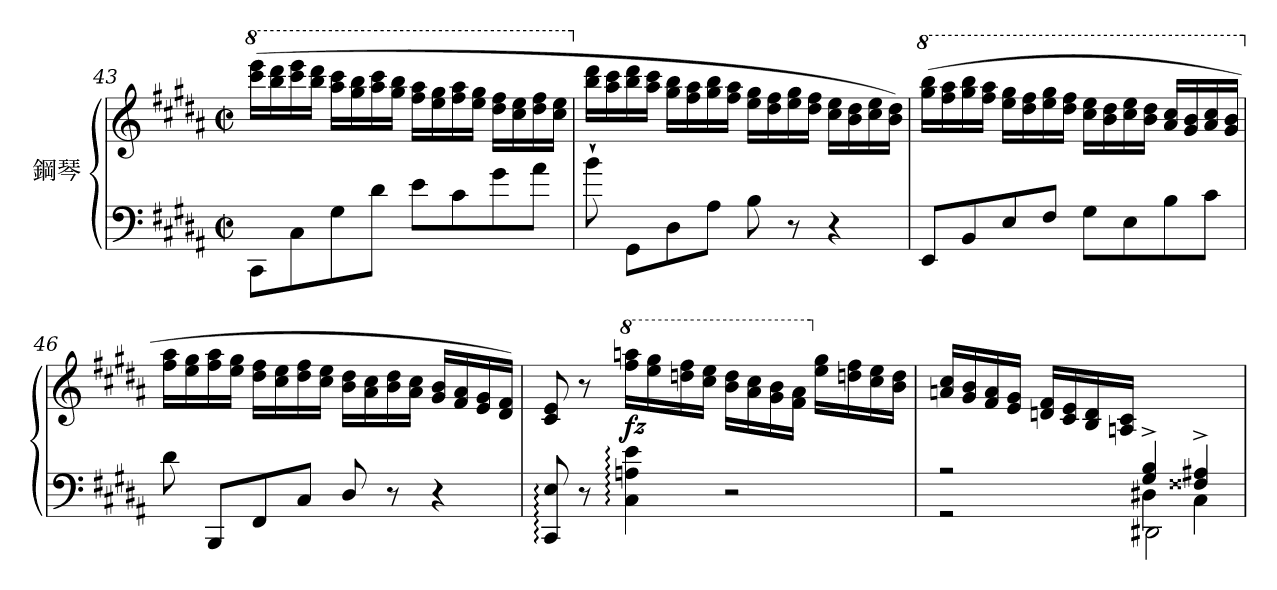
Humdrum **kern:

**kern	**kern	**dynam
*part1	*part1	*part1
*staff2	*staff1	*staff1/2
*I"鋼琴	*	*
!!LO:LB:g=z
*clefF4	*clefG2	*
*k[f#c#g#d#a#]	*k[f#c#g#d#a#]	*
*M2/2	*M2/2	*
*met(c|)	*met(c|)	*
*	*8va	*
=43	=43	=43
8CC#\L	(>16cccc#\ 16eeee\LL	.
.	16bbb\ 16dddd#\	.
8C#\	16cccc#\ 16eeee\	.
.	16bbb\ 16dddd#\JJ	.
8G#\	16aaa#\ 16cccc#\LL	.
.	16ggg#\ 16bbb\	.
8d#\J	16aaa#\ 16cccc#\	.
.	16ggg#\ 16bbb\JJ	.
8e\L	16fff#\ 16aaa#\LL	.
.	16eee\ 16ggg#\	.
8c#\	16fff#\ 16aaa#\	.
.	16eee\ 16ggg#\JJ	.
8g#\	16ddd#\ 16fff#\LL	.
.	16ccc#\ 16eee\	.
8a#\J	16ddd#\ 16fff#\	.
.	16ccc#\ 16eee\JJ	.
=44	=44	=44
*	*X8va	*
8b`\	16bb\ 16ddd#\LL	.
.	16aa#\ 16ccc#\	.
8GG#\L	16bb\ 16ddd#\	.
.	16aa#\ 16ccc#\JJ	.
8D#\	16gg#\ 16bb\LL	.
.	16ff#\ 16aa#\	.
8A#\J	16gg#\ 16bb\	.
.	16ff#\ 16aa#\JJ	.
8B\	16ee\ 16gg#\LL	.
.	16dd#\ 16ff#\	.
8r	16ee\ 16gg#\	.
.	16dd#\ 16ff#\JJ	.
4r	16cc#\ 16ee\LL	.
.	16b\ 16dd#\	.
.	16cc#\ 16ee\	.
.	16b\ 16dd#\JJ)	.
!!LO:LB:g=z
=45	=45	=45
*	*8va	*
8EE/L	(>16ggg#\ 16bbb\LL	.
.	16fff#\ 16aaa#\	.
8BB/	16ggg#\ 16bbb\	.
.	16fff#\ 16aaa#\JJ	.
8E/	16eee\ 16ggg#\LL	.
.	16ddd#\ 16fff#\	.
8F#/J	16eee\ 16ggg#\	.
.	16ddd#\ 16fff#\JJ	.
8G#\L	16ccc#\ 16eee\LL	.
.	16bb\ 16ddd#\	.
8E\	16ccc#\ 16eee\	.
.	16bb\ 16ddd#\JJ	.
8B\	16aa#/ 16ccc#/LL	.
.	16gg#/ 16bb/	.
8c#\J	16aa#/ 16ccc#/	.
.	16gg#/ 16bb/JJ	.
=46	=46	=46
*	*X8va	*
8d#\	16ff#\ 16aa#\LL	.
.	16ee\ 16gg#\	.
8BBB/L	16ff#\ 16aa#\	.
.	16ee\ 16gg#\JJ	.
8FF#/	16dd#\ 16ff#\LL	.
.	16cc#\ 16ee\	.
8C#/J	16dd#\ 16ff#\	.
.	16cc#\ 16ee\JJ	.
8D#/	16b\ 16dd#\LL	.
.	16a#\ 16cc#\	.
8r	16b\ 16dd#\	.
.	16a#\ 16cc#\JJ	.
4r	16g#/ 16b/LL	.
.	16f#/ 16a#/	.
.	16e/ 16g#/	.
.	16d#/ 16f#/JJ)	.
!!LO:LB:g=z
=47	=47	=47
8CC#/: 8E/:	8c#/ 8e/	.
8r	8r	.
*	*8va	*
!	!	!LO:DY:b
4C#\: 4An\: 4e\:	16fff#\ 16aaan\LL	fz
.	16eee\ 16ggg#\	.
.	16dddn\ 16fff#\	.
.	16ccc#\ 16eee\JJ	.
2r	16bb\ 16ddd\LL	.
.	16aa#\ 16ccc#\	.
.	16gg#\ 16bb\	.
.	16ff#\ 16aa#\JJ	.
*	*X8va	*
.	16ee\ 16gg#\LL	.
.	16ddn\ 16ff#\	.
.	16cc#\ 16ee\	.
.	16b\ 16dd\JJ	.
=48	=48	=48
*^	*	*
*	*^	*	*
2ryy	2rGG	2rA	16an/ 16cc#/LL	.
.	.	.	16g#/ 16b/	.
.	.	.	16f#/ 16a/	.
.	.	.	16e/ 16g#/JJ	.
.	.	.	16dn/ 16f#/LL	.
.	.	.	16c#/ 16e/	.
.	.	.	16B/ 16d/	.
.	.	.	16An/ 16c#/JJ	.
*	*	*	*MM124	*
4G#/^ 4B/^	4D#X\	2DD#X\	4ryy	.
*	*	*	*MM116	*
4F##X/^ 4A#X/^	4C#\	.	4ryy	.
*v	*v	*v	*	*
=	=	=
*-	*-	*-
